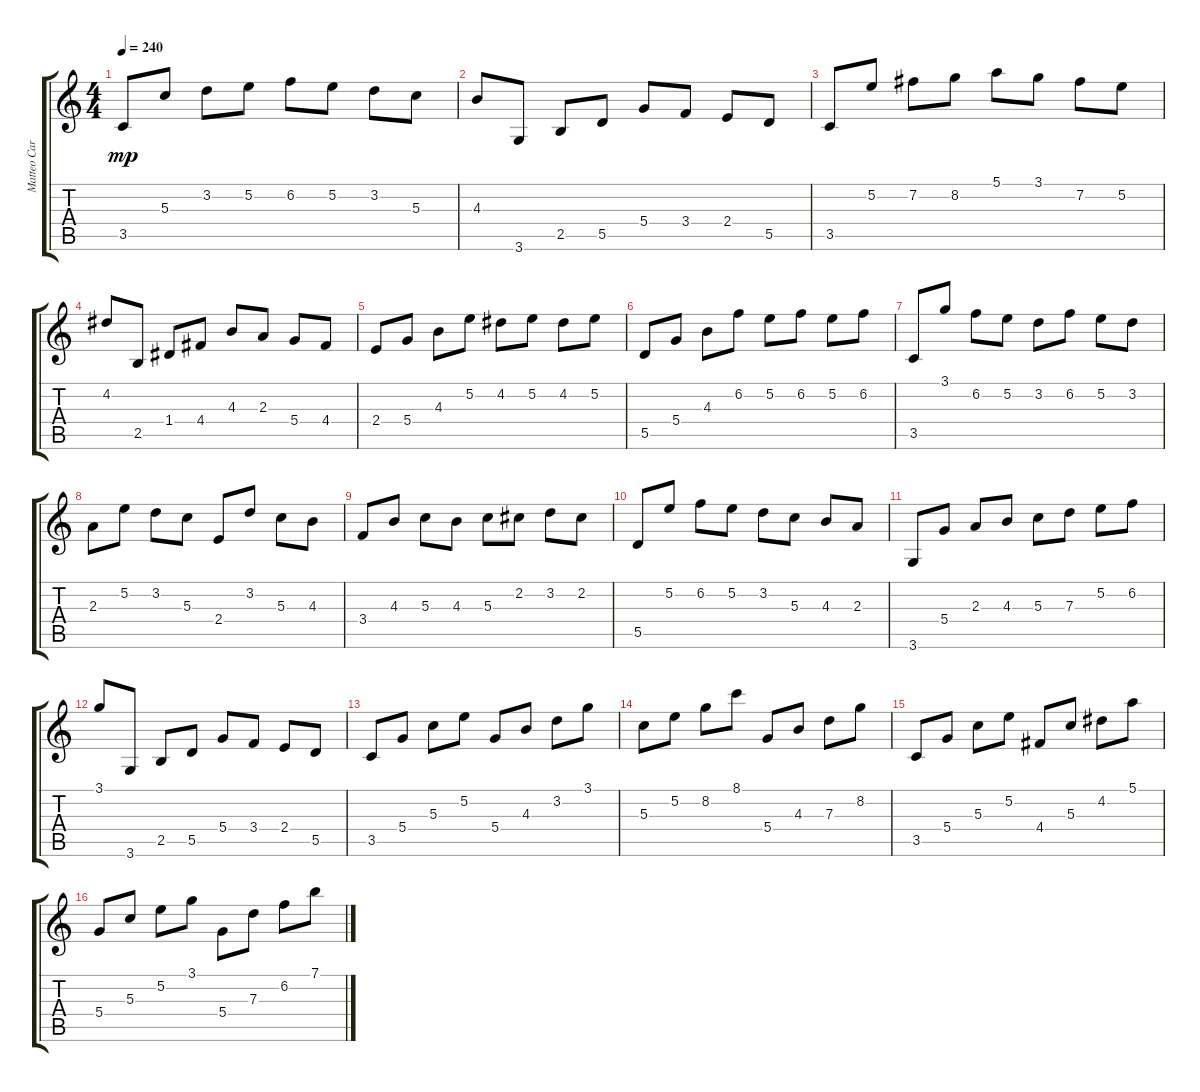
\track ("Matteo Carcassi" "Matteo Car") {instrument acousticguitarnylon}
\staff {score tabs}
\tuning (E4 B3 G3 D3 A2 E2) {hide}
\ts (4 4)
\tempo 240
\clef g2
\ks c
3.5.8{dy mp} 5.3.8 3.2.8 5.2.8 6.2.8 5.2.8 3.2.8 5.3.8 |
4.3.8 3.6.8 2.5.8 5.5.8 5.4.8 3.4.8 2.4.8 5.5.8 |
3.5.8 5.2.8 7.2.8 8.2.8 5.1.8 3.1.8 7.2.8 5.2.8 |
4.2.8 2.5.8 1.4.8 4.4.8 4.3.8 2.3.8 5.4.8 4.4.8 |
2.4.8 5.4.8 4.3.8 5.2.8 4.2.8 5.2.8 4.2.8 5.2.8 |
5.5.8 5.4.8 4.3.8 6.2.8 5.2.8 6.2.8 5.2.8 6.2.8 |
3.5.8 3.1.8 6.2.8 5.2.8 3.2.8 6.2.8 5.2.8 3.2.8 |
2.3.8 5.2.8 3.2.8 5.3.8 2.4.8 3.2.8 5.3.8 4.3.8 |
3.4.8 4.3.8 5.3.8 4.3.8 5.3.8 2.2.8 3.2.8 2.2.8 |
5.5.8 5.2.8 6.2.8 5.2.8 3.2.8 5.3.8 4.3.8 2.3.8 |
3.6.8 5.4.8 2.3.8 4.3.8 5.3.8 7.3.8 5.2.8 6.2.8 |
3.1.8 3.6.8 2.5.8 5.5.8 5.4.8 3.4.8 2.4.8 5.5.8 |
3.5.8 5.4.8 5.3.8 5.2.8 5.4.8 4.3.8 3.2.8 3.1.8 |
5.3.8 5.2.8 8.2.8 8.1.8 5.4.8 4.3.8 7.3.8 8.2.8 |
3.5.8 5.4.8 5.3.8 5.2.8 4.4.8 5.3.8 4.2.8 5.1.8 |
5.4.8 5.3.8 5.2.8 3.1.8 5.4.8 7.3.8 6.2.8 7.1.8
